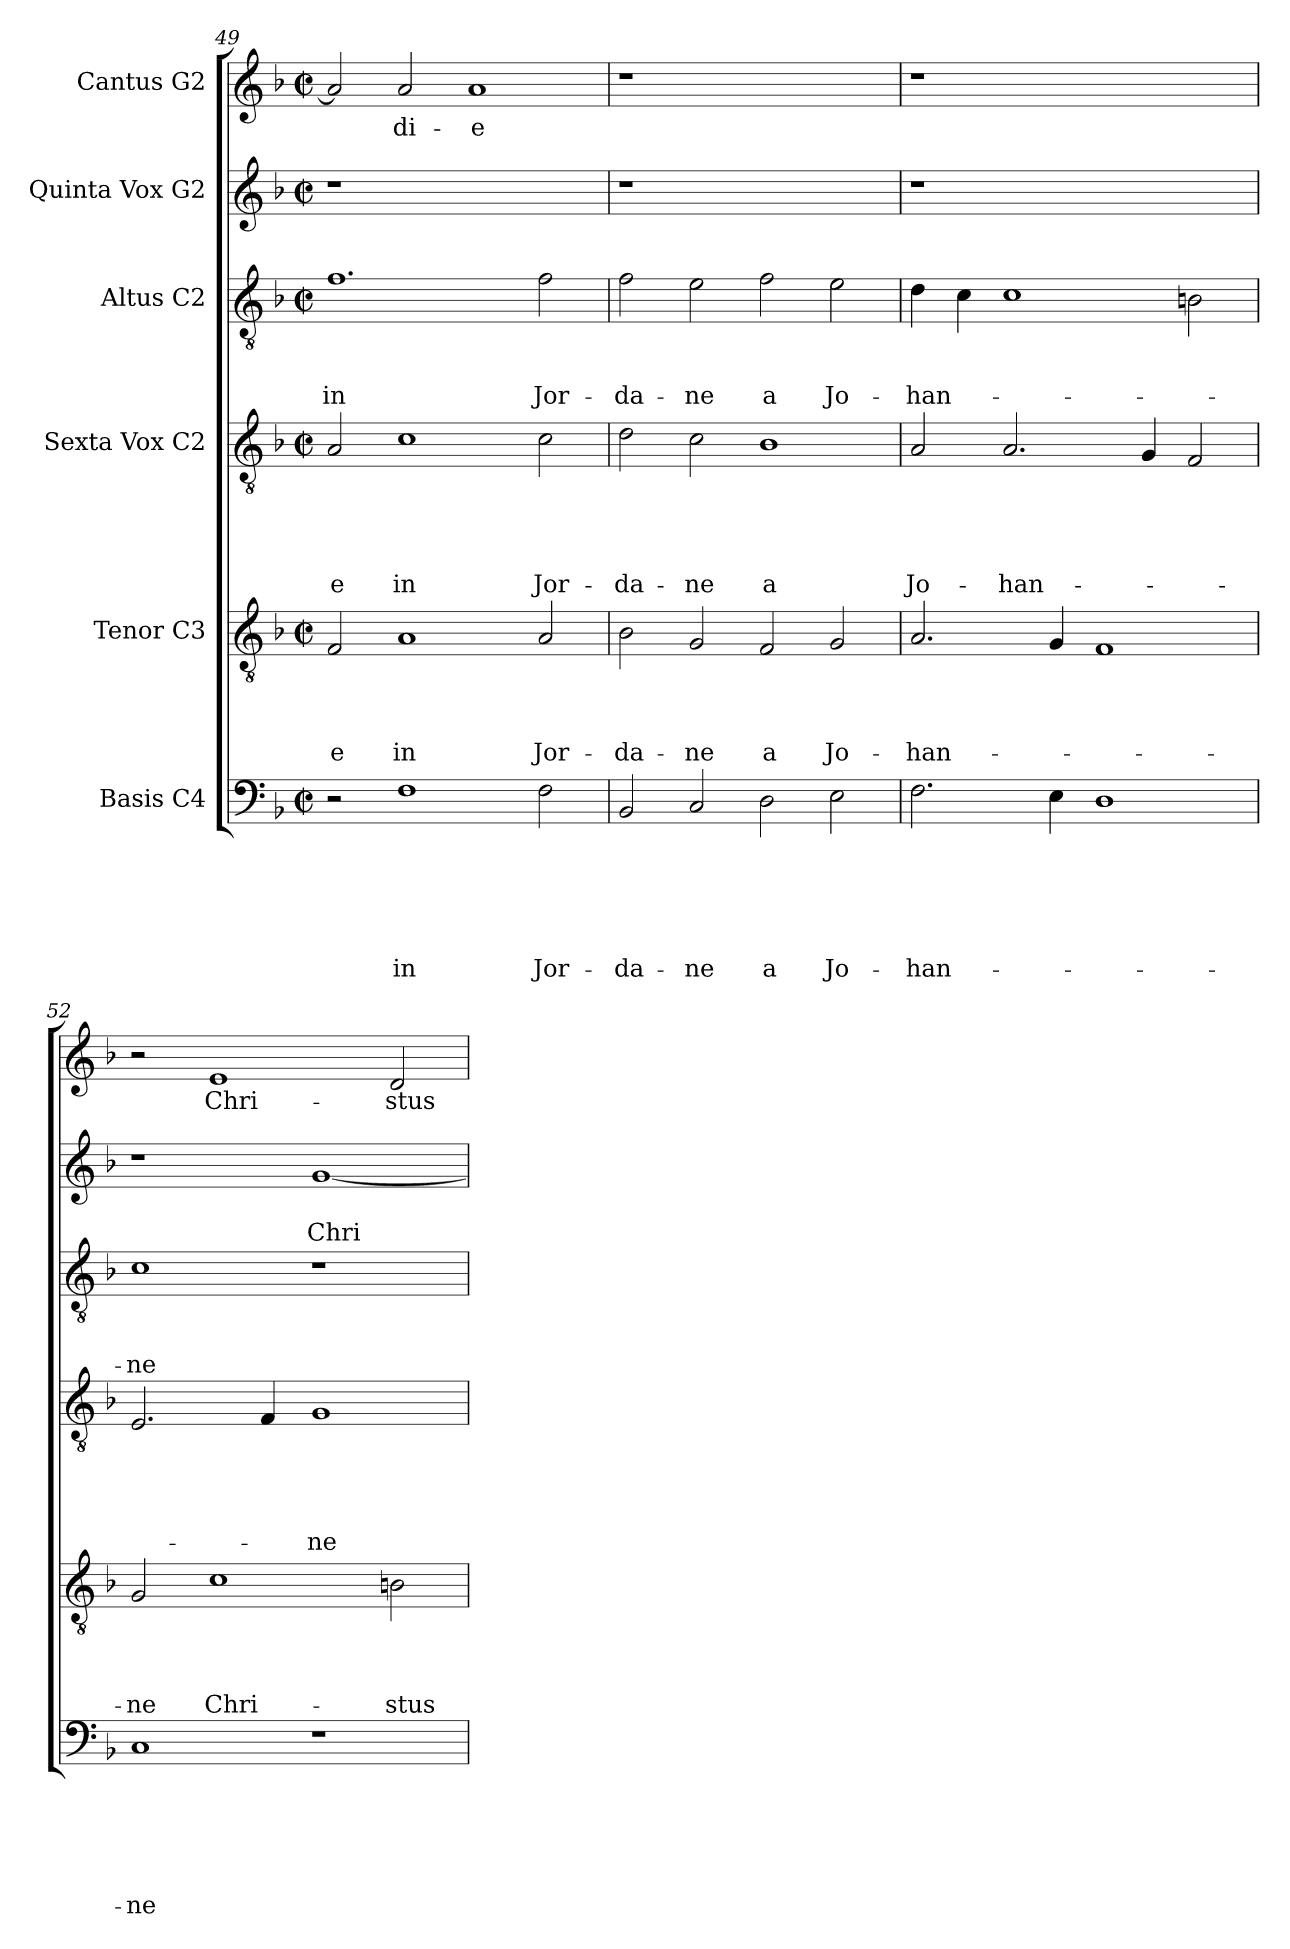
**kern	**text	**text	**text	**text	**text	**text	**kern	**text	**text	**text	**text	**kern	**text	**text	**text	**text	**text	**kern	**text	**text	**text	**kern	**text	**text	**kern	**text
*part6	*part6	*part6	*part6	*part6	*part6	*part6	*part5	*part5	*part5	*part5	*part5	*part4	*part4	*part4	*part4	*part4	*part4	*part3	*part3	*part3	*part3	*part2	*part2	*part2	*part1	*part1
*staff6	*staff6	*staff6	*staff6	*staff6	*staff6	*staff6	*staff5	*staff5	*staff5	*staff5	*staff5	*staff4	*staff4	*staff4	*staff4	*staff4	*staff4	*staff3	*staff3	*staff3	*staff3	*staff2	*staff2	*staff2	*staff1	*staff1
*I"Basis C4	*	*	*	*	*	*	*I"Tenor C3	*	*	*	*	*I"Sexta Vox C2	*	*	*	*	*	*I"Altus C2	*	*	*	*I"Quinta Vox G2	*	*	*I"Cantus G2	*
*clefF4	*	*	*	*	*	*	*clefGv2	*	*	*	*	*clefGv2	*	*	*	*	*	*clefGv2	*	*	*	*clefG2	*	*	*clefG2	*
*k[b-]	*	*	*	*	*	*	*k[b-]	*	*	*	*	*k[b-]	*	*	*	*	*	*k[b-]	*	*	*	*k[b-]	*	*	*k[b-]	*
*F:	*	*	*	*	*	*	*F:	*	*	*	*	*F:	*	*	*	*	*	*F:	*	*	*	*F:	*	*	*F:	*
*M2/2	*	*	*	*	*	*	*M2/2	*	*	*	*	*M2/2	*	*	*	*	*	*M2/2	*	*	*	*M2/2	*	*	*M2/2	*
*met(c|)	*	*	*	*	*	*	*met(c|)	*	*	*	*	*met(c|)	*	*	*	*	*	*met(c|)	*	*	*	*met(c|)	*	*	*met(c|)	*
=49	=49	=49	=49	=49	=49	=49	=49	=49	=49	=49	=49	=49	=49	=49	=49	=49	=49	=49	=49	=49	=49	=49	=49	=49	=49	=49
!	!	!	!	!	!	!	!	!	!	!	!LO:LY:b	!	!	!	!	!	!LO:LY:b	!	!	!	!LO:LY:b	!	!	!	!	!
2r	.	.	.	.	.	.	2F/	.	.	.	-e	2A/	.	.	.	.	-e	1.f	.	.	in	1r	.	.	2a/]	.
!	!	!	!	!	!	!LO:LY:b	!	!	!	!	!LO:LY:b	!	!	!	!	!	!LO:LY:b	!	!	!	!	!	!	!	!	!LO:LY:b
1F	.	.	.	.	.	in	1A	.	.	.	in	1c	.	.	.	.	in	.	.	.	.	.	.	.	2a/	-di-
!	!	!	!	!	!	!	!	!	!	!	!	!	!	!	!	!	!	!	!	!	!	!	!	!	!	!LO:LY:b
.	.	.	.	.	.	.	.	.	.	.	.	.	.	.	.	.	.	.	.	.	.	1ryy	.	.	1a	-e
!	!	!	!	!	!	!LO:LY:b	!	!	!	!	!LO:LY:b	!	!	!	!	!	!LO:LY:b	!	!	!	!LO:LY:b	!	!	!	!	!
2F\	.	.	.	.	.	Jor-	2A/	.	.	.	Jor-	2c\	.	.	.	.	Jor-	2f\	.	.	Jor-	.	.	.	.	.
!!LO:PB:g=z
=50	=50	=50	=50	=50	=50	=50	=50	=50	=50	=50	=50	=50	=50	=50	=50	=50	=50	=50	=50	=50	=50	=50	=50	=50	=50	=50
!	!	!	!	!	!	!LO:LY:b	!	!	!	!	!LO:LY:b	!	!	!	!	!	!LO:LY:b	!	!	!	!LO:LY:b	!	!	!	!	!
2BB-/	.	.	.	.	.	-da-	2B-\	.	.	.	-da-	2d\	.	.	.	.	-da-	2f\	.	.	-da-	1r	.	.	1r	.
!	!	!	!	!	!	!LO:LY:b	!	!	!	!	!LO:LY:b	!	!	!	!	!	!LO:LY:b	!	!	!	!LO:LY:b	!	!	!	!	!
2C/	.	.	.	.	.	-ne	2G/	.	.	.	-ne	2c\	.	.	.	.	-ne	2e\	.	.	-ne	.	.	.	.	.
!	!	!	!	!	!	!LO:LY:b	!	!	!	!	!LO:LY:b	!	!	!	!	!	!LO:LY:b	!	!	!	!LO:LY:b	!	!	!	!	!
2D\	.	.	.	.	.	a	2F/	.	.	.	a	1B-	.	.	.	.	a	2f\	.	.	a	1ryy	.	.	1ryy	.
!	!	!	!	!	!	!LO:LY:b	!	!	!	!	!LO:LY:b	!	!	!	!	!	!	!	!	!	!LO:LY:b	!	!	!	!	!
2E\	.	.	.	.	.	Jo-	2G/	.	.	.	Jo-	.	.	.	.	.	.	2e\	.	.	Jo-	.	.	.	.	.
=51	=51	=51	=51	=51	=51	=51	=51	=51	=51	=51	=51	=51	=51	=51	=51	=51	=51	=51	=51	=51	=51	=51	=51	=51	=51	=51
!	!	!	!	!	!	!LO:LY:b	!	!	!	!	!LO:LY:b	!	!	!	!	!	!LO:LY:b	!	!	!	!LO:LY:b	!	!	!	!	!
2.F\	.	.	.	.	.	-han-	2.A/	.	.	.	-han-	2A/	.	.	.	.	Jo-	4d\	.	.	-han-	1r	.	.	1r	.
.	.	.	.	.	.	.	.	.	.	.	.	.	.	.	.	.	.	4c\	.	.	.	.	.	.	.	.
!	!	!	!	!	!	!	!	!	!	!	!	!	!	!	!	!	!LO:LY:b	!	!	!	!	!	!	!	!	!
.	.	.	.	.	.	.	.	.	.	.	.	2.A/	.	.	.	.	-han-	1c	.	.	.	.	.	.	.	.
4E\	.	.	.	.	.	.	4G/	.	.	.	.	.	.	.	.	.	.	.	.	.	.	.	.	.	.	.
1D	.	.	.	.	.	.	1F	.	.	.	.	.	.	.	.	.	.	.	.	.	.	1ryy	.	.	1ryy	.
.	.	.	.	.	.	.	.	.	.	.	.	4G/	.	.	.	.	.	.	.	.	.	.	.	.	.	.
.	.	.	.	.	.	.	.	.	.	.	.	2F/	.	.	.	.	.	2Bn\	.	.	.	.	.	.	.	.
=52	=52	=52	=52	=52	=52	=52	=52	=52	=52	=52	=52	=52	=52	=52	=52	=52	=52	=52	=52	=52	=52	=52	=52	=52	=52	=52
!	!	!	!	!	!	!LO:LY:b	!	!	!	!	!LO:LY:b	!	!	!	!	!	!	!	!	!	!LO:LY:b	!	!	!	!	!
1C	.	.	.	.	.	-ne	2G/	.	.	.	-ne	2.E/	.	.	.	.	.	1c	.	.	-ne	1r	.	.	2r	.
!	!	!	!	!	!	!	!	!	!	!	!LO:LY:b	!	!	!	!	!	!	!	!	!	!	!	!	!	!	!LO:LY:b
.	.	.	.	.	.	.	1c	.	.	.	Chri-	.	.	.	.	.	.	.	.	.	.	.	.	.	1e	Chri-
.	.	.	.	.	.	.	.	.	.	.	.	4F/	.	.	.	.	.	.	.	.	.	.	.	.	.	.
!	!	!	!	!	!	!	!	!	!	!	!	!	!	!	!	!	!LO:LY:b	!	!	!	!	!	!	!LO:LY:b	!	!
1r	.	.	.	.	.	.	.	.	.	.	.	1G	.	.	.	.	-ne	1r	.	.	.	[1g	.	Chri-	.	.
!	!	!	!	!	!	!	!	!	!	!	!LO:LY:b	!	!	!	!	!	!	!	!	!	!	!	!	!	!	!LO:LY:b
.	.	.	.	.	.	.	2Bn\	.	.	.	-stus	.	.	.	.	.	.	.	.	.	.	.	.	.	2d/	-stus
=	=	=	=	=	=	=	=	=	=	=	=	=	=	=	=	=	=	=	=	=	=	=	=	=	=	=
*-	*-	*-	*-	*-	*-	*-	*-	*-	*-	*-	*-	*-	*-	*-	*-	*-	*-	*-	*-	*-	*-	*-	*-	*-	*-	*-
